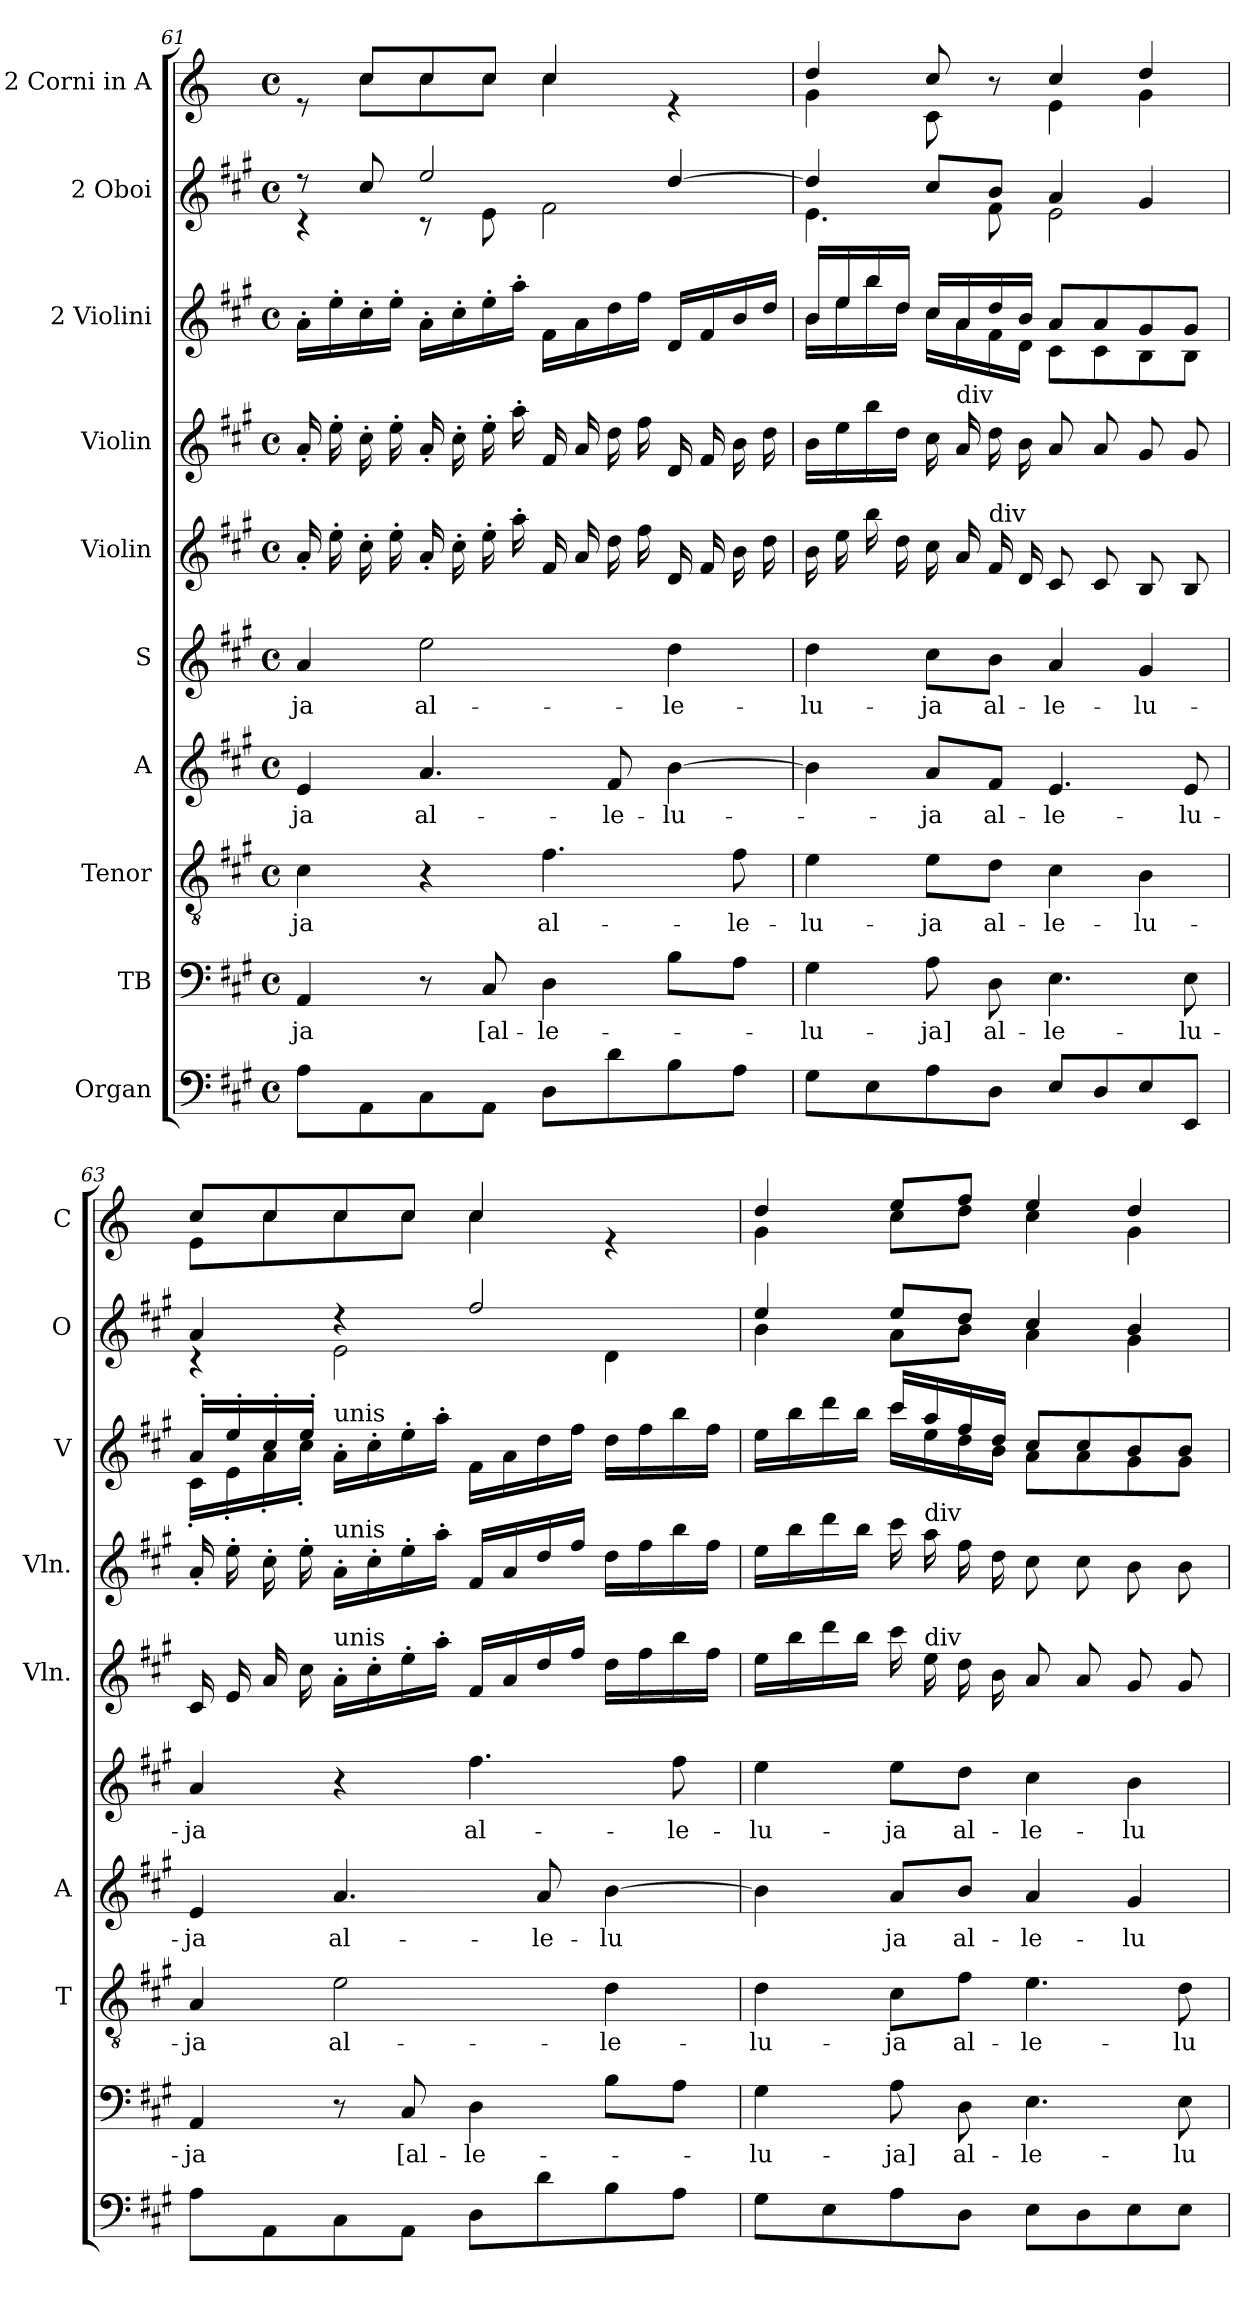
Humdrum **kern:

**kern	**kern	**text	**kern	**text	**kern	**text	**kern	**text	**kern	**kern	**kern	**kern	**kern
*part10	*part9	*part9	*part8	*part8	*part7	*part7	*part6	*part6	*part5	*part4	*part3	*part2	*part1
*staff10	*staff9	*staff9	*staff8	*staff8	*staff7	*staff7	*staff6	*staff6	*staff5	*staff4	*staff3	*staff2	*staff1
*I"Organ	*I"TB	*	*I"Tenor	*	*I"A	*	*I"S	*	*I"Violin	*I"Violin	*I"2 Violini	*I"2 Oboi	*I"2 Corni in A
*	*	*	*I'T	*	*I'A	*	*	*	*I'Vln.	*I'Vln.	*I'V	*I'O	*I'C
*clefF4	*clefF4	*	*clefGv2	*	*clefG2	*	*clefG2	*	*clefG2	*clefG2	*clefG2	*clefG2	*clefG2
*	*	*	*	*	*	*	*	*	*	*	*	*	*ITrd2c3
*k[f#c#g#]	*k[f#c#g#]	*	*k[f#c#g#]	*	*k[f#c#g#]	*	*k[f#c#g#]	*	*k[f#c#g#]	*k[f#c#g#]	*k[f#c#g#]	*k[f#c#g#]	*k[f#c#g#]
*M4/4	*M4/4	*	*M4/4	*	*M4/4	*	*M4/4	*	*M4/4	*M4/4	*M4/4	*M4/4	*M4/4
*met(c)	*met(c)	*	*met(c)	*	*met(c)	*	*met(c)	*	*met(c)	*met(c)	*met(c)	*met(c)	*met(c)
=61	=61	=61	=61	=61	=61	=61	=61	=61	=61	=61	=61	=61	=61
!	!	!LO:LY:b	!	!LO:LY:b	!	!LO:LY:b	!	!LO:LY:b	!	!	!	!	!
*	*	*	*	*	*	*	*	*	*	*	*	*^	*^
8A\L	4AA/	-ja	4c#\	-ja	4e/	-ja	4a/	-ja	16a'/	16a'/	16a'\LL	8r	4r	8re	8ryy
.	.	.	.	.	.	.	.	.	16ee'\	16ee'\	16ee'\	.	.	.	.
8AA\	.	.	.	.	.	.	.	.	16cc#'\	16cc#'\	16cc#'\	8cc#/	.	8a/L	8a\L
.	.	.	.	.	.	.	.	.	16ee'\	16ee'\	16ee'\JJ	.	.	.	.
!	!	!	!	!	!	!LO:LY:b	!	!LO:LY:b	!	!	!	!	!	!	!
8C#\	8r	.	4r	.	4.a/	al-	2ee\	al-	16a'/	16a'/	16a'\LL	2ee/	8r	8a/	8a\
.	.	.	.	.	.	.	.	.	16cc#'\	16cc#'\	16cc#'\	.	.	.	.
!	!	!LO:LY:b	!	!	!	!	!	!	!	!	!	!	!	!	!
8AA\J	8C#/	[al-	.	.	.	.	.	.	16ee'\	16ee'\	16ee'\	.	8e\	8a/J	8a\J
.	.	.	.	.	.	.	.	.	16aa'\	16aa'\	16aa'\JJ	.	.	.	.
!	!	!LO:LY:b	!	!LO:LY:b	!	!	!	!	!	!	!	!	!	!	!
8D\L	4D\	-le-	4.f#\	al-	.	.	.	.	16f#/	16f#/	16f#\LL	.	2f#\	4a/	4a\
.	.	.	.	.	.	.	.	.	16a/	16a/	16a\	.	.	.	.
!	!	!	!	!	!	!LO:LY:b	!	!	!	!	!	!	!	!	!
8d\	.	.	.	.	8f#/	-le-	.	.	16dd\	16dd\	16dd\	.	.	.	.
.	.	.	.	.	.	.	.	.	16ff#\	16ff#\	16ff#\JJ	.	.	.	.
!	!	!	!	!	!	!LO:LY:b	!	!LO:LY:b	!	!	!	!	!	!	!
8B\	8B\L	.	.	.	[4b\	-lu-	4dd\	-le-	16d/	16d/	16d/LL	[4dd/	.	4re	4ryy
.	.	.	.	.	.	.	.	.	16f#/	16f#/	16f#/	.	.	.	.
!	!	!	!	!LO:LY:b	!	!	!	!	!	!	!	!	!	!	!
8A\J	8A\J	.	8f#\	-le-	.	.	.	.	16b\	16b\	16b/	.	.	.	.
.	.	.	.	.	.	.	.	.	16dd\	16dd\	16dd/JJ	.	.	.	.
=62	=62	=62	=62	=62	=62	=62	=62	=62	=62	=62	=62	=62	=62	=62	=62
!	!	!LO:LY:b	!	!LO:LY:b	!	!	!	!LO:LY:b	!	!	!	!	!	!	!
*	*	*	*	*	*	*	*	*	*	*	*^	*	*	*	*
8G#\L	4G#\	-lu-	4e\	-lu-	4b\]	.	4dd\	-lu-	16b\	16b\LL	16b/LL	16b\LL	4dd/]	4.e\	4b/	4e\
.	.	.	.	.	.	.	.	.	16ee\	16ee\	16ee/	16ee\	.	.	.	.
8E\	.	.	.	.	.	.	.	.	16bb\	16bb\	16bb/	16bb\	.	.	.	.
.	.	.	.	.	.	.	.	.	16dd\	16dd\JJ	16dd/JJ	16dd\JJ	.	.	.	.
!	!	!LO:LY:b	!	!LO:LY:b	!	!LO:LY:b	!	!LO:LY:b	!	!	!	!	!	!	!	!
8A\	8A\	-ja]	8e\L	-ja	8a/L	-ja	8cc#\L	-ja	16cc#\	16cc#\	16cc#/LL	16cc#\LL	8cc#/L	.	8a/	8A\
!	!	!	!	!	!	!	!	!	!	!LO:TX:a:t=div	!	!	!	!	!	!
.	.	.	.	.	.	.	.	.	16a/	16a/	16a/	16a\	.	.	.	.
!	!	!	!	!	!	!	!	!	!LO:TX:a:t=div	!	!	!	!	!	!	!
!	!	!LO:LY:b	!	!LO:LY:b	!	!LO:LY:b	!	!LO:LY:b	!	!	!	!	!	!	!	!
8D\J	8D\	al-	8d\J	al-	8f#/J	al-	8b\J	al-	16f#/	16dd\	16dd/	16f#\	8b/J	8f#\	8r	8ryy
.	.	.	.	.	.	.	.	.	16d/	16b\	16b/JJ	16d\JJ	.	.	.	.
!	!	!LO:LY:b	!	!LO:LY:b	!	!LO:LY:b	!	!LO:LY:b	!	!	!	!	!	!	!	!
8E/L	4.E\	-le-	4c#\	-le-	4.e/	-le-	4a/	-le-	8c#/	8a/	8a/L	8c#\L	4a/	2e\	4a/	4c#\
8D/	.	.	.	.	.	.	.	.	8c#/	8a/	8a/	8c#\	.	.	.	.
!	!	!	!	!LO:LY:b	!	!	!	!LO:LY:b	!	!	!	!	!	!	!	!
8E/	.	.	4B\	-lu-	.	.	4g#/	-lu-	8B/	8g#/	8g#/	8B\	4g#/	.	4b/	4e\
!	!	!LO:LY:b	!	!	!	!LO:LY:b	!	!	!	!	!	!	!	!	!	!
8EE/J	8E\	-lu-	.	.	8e/	-lu-	.	.	8B/	8g#/	8g#/J	8B\J	.	.	.	.
!!LO:PB:g=z	!!
=63	=63	=63	=63	=63	=63	=63	=63	=63	=63	=63	=63	=63	=63	=63	=63	=63
!	!	!LO:LY:b	!	!LO:LY:b	!	!LO:LY:b	!	!LO:LY:b	!	!	!	!	!	!	!	!
8A\L	4AA/	-ja	4A/	-ja	4e/	-ja	4a/	-ja	16c#/	16a'/	16a'/LL	16c#'\LL	4a/	4r	8a/L	8c#\L
.	.	.	.	.	.	.	.	.	16e/	16ee'\	16ee'/	16e'\	.	.	.	.
8AA\	.	.	.	.	.	.	.	.	16a/	16cc#'\	16cc#'/	16a'\	.	.	8a/	8a\
.	.	.	.	.	.	.	.	.	16cc#\	16ee'\	16ee'/JJ	16cc#'\JJ	.	.	.	.
!	!	!	!	!	!	!	!	!	!	!	!LO:TX:a:t=unis	!	!	!	!	!
!	!	!	!	!	!	!	!	!	!	!LO:TX:a:t=unis	!	!	!	!	!	!
!	!	!	!	!	!	!	!	!	!LO:TX:a:t=unis	!	!	!	!	!	!	!
!	!	!	!	!LO:LY:b	!	!LO:LY:b	!	!	!	!	!	!	!	!	!	!
8C#\	8r	.	2e\	al-	4.a/	al-	4r	.	16a'/LL	16a'/LL	16a'\LL	2.ryy	4r	2e\	8a/	8a\
.	.	.	.	.	.	.	.	.	16cc#'\	16cc#'\	16cc#'\	.	.	.	.	.
!	!	!LO:LY:b	!	!	!	!	!	!	!	!	!	!	!	!	!	!
8AA\J	8C#/	[al-	.	.	.	.	.	.	16ee'\	16ee'\	16ee'\	.	.	.	8a/J	8a\J
.	.	.	.	.	.	.	.	.	16aa'\JJ	16aa'\JJ	16aa'\JJ	.	.	.	.	.
!	!	!LO:LY:b	!	!	!	!	!	!LO:LY:b	!	!	!	!	!	!	!	!
8D\L	4D\	-le-	.	.	.	.	4.ff#\	al-	16f#/LL	16f#/LL	16f#\LL	.	2ff#/	.	4a/	4a\
.	.	.	.	.	.	.	.	.	16a/	16a/	16a\	.	.	.	.	.
!	!	!	!	!	!	!LO:LY:b	!	!	!	!	!	!	!	!	!	!
8d\	.	.	.	.	8a/	-le-	.	.	16dd\	16dd\	16dd\	.	.	.	.	.
.	.	.	.	.	.	.	.	.	16ff#\JJ	16ff#\JJ	16ff#\JJ	.	.	.	.	.
!	!	!	!	!LO:LY:b	!	!LO:LY:b	!	!	!	!	!	!	!	!	!	!
8B\	8B\L	.	4d\	-le-	[4b\	-lu	.	.	16dd\LL	16dd\LL	16dd\LL	.	.	4d\	4re	4ryy
.	.	.	.	.	.	.	.	.	16ff#\	16ff#\	16ff#\	.	.	.	.	.
!	!	!	!	!	!	!	!	!LO:LY:b	!	!	!	!	!	!	!	!
8A\J	8A\J	.	.	.	.	.	8ff#\	-le-	16bb\	16bb\	16bb\	.	.	.	.	.
.	.	.	.	.	.	.	.	.	16ff#\JJ	16ff#\JJ	16ff#\JJ	.	.	.	.	.
=64	=64	=64	=64	=64	=64	=64	=64	=64	=64	=64	=64	=64	=64	=64	=64	=64
!	!	!LO:LY:b	!	!LO:LY:b	!	!	!	!LO:LY:b	!	!	!	!	!	!	!	!
8G#\L	4G#\	-lu-	4d\	-lu-	4b\]	.	4ee\	-lu-	16ee\LL	16ee\LL	16ee\LL	4ryy	4ee/	4b\	4b/	4e\
.	.	.	.	.	.	.	.	.	16bb\	16bb\	16bb\	.	.	.	.	.
8E\	.	.	.	.	.	.	.	.	16ddd\	16ddd\	16ddd\	.	.	.	.	.
.	.	.	.	.	.	.	.	.	16bb\JJ	16bb\JJ	16bb\JJ	.	.	.	.	.
!	!	!LO:LY:b	!	!LO:LY:b	!	!LO:LY:b	!	!LO:LY:b	!	!	!	!	!	!	!	!
8A\	8A\	-ja]	8c#\L	-ja	8a/L	ja	8ee\L	-ja	16ccc#\	16ccc#\	16ccc#/LL	16ccc#\LL	8ee/L	8a\L	8cc#/L	8a\L
!	!	!	!	!	!	!	!	!	!	!LO:TX:a:t=div	!	!	!	!	!	!
!	!	!	!	!	!	!	!	!	!LO:TX:a:t=div	!	!	!	!	!	!	!
.	.	.	.	.	.	.	.	.	16ee\	16aa\	16aa/	16ee\	.	.	.	.
!	!	!LO:LY:b	!	!LO:LY:b	!	!LO:LY:b	!	!LO:LY:b	!	!	!	!	!	!	!	!
8D\J	8D\	al-	8f#\J	al-	8b/J	al-	8dd\J	al-	16dd\	16ff#\	16ff#/	16dd\	8dd/J	8b\J	8dd/J	8b\J
.	.	.	.	.	.	.	.	.	16b\	16dd\	16dd/JJ	16b\JJ	.	.	.	.
!	!	!LO:LY:b	!	!LO:LY:b	!	!LO:LY:b	!	!LO:LY:b	!	!	!	!	!	!	!	!
8E\L	4.E\	-le-	4.e\	-le-	4a/	-le-	4cc#\	-le-	8a/	8cc#\	8cc#/L	8a\L	4cc#/	4a\	4cc#/	4a\
8D\	.	.	.	.	.	.	.	.	8a/	8cc#\	8cc#/	8a\	.	.	.	.
!	!	!	!	!	!	!LO:LY:b	!	!LO:LY:b	!	!	!	!	!	!	!	!
8E\	.	.	.	.	4g#/	-lu-	4b\	-lu-	8g#/	8b\	8b/	8g#\	4b/	4g#\	4b/	4e\
!	!	!LO:LY:b	!	!LO:LY:b	!	!	!	!	!	!	!	!	!	!	!	!
8E\J	8E\	-lu-	8d\	-lu-	.	.	.	.	8g#/	8b\	8b/J	8g#\J	.	.	.	.
*	*	*	*	*	*	*	*	*	*	*	*v	*v	*	*	*v	*v
*	*	*	*	*	*	*	*	*	*	*	*	*v	*v	*
=	=	=	=	=	=	=	=	=	=	=	=	=	=
*-	*-	*-	*-	*-	*-	*-	*-	*-	*-	*-	*-	*-	*-
